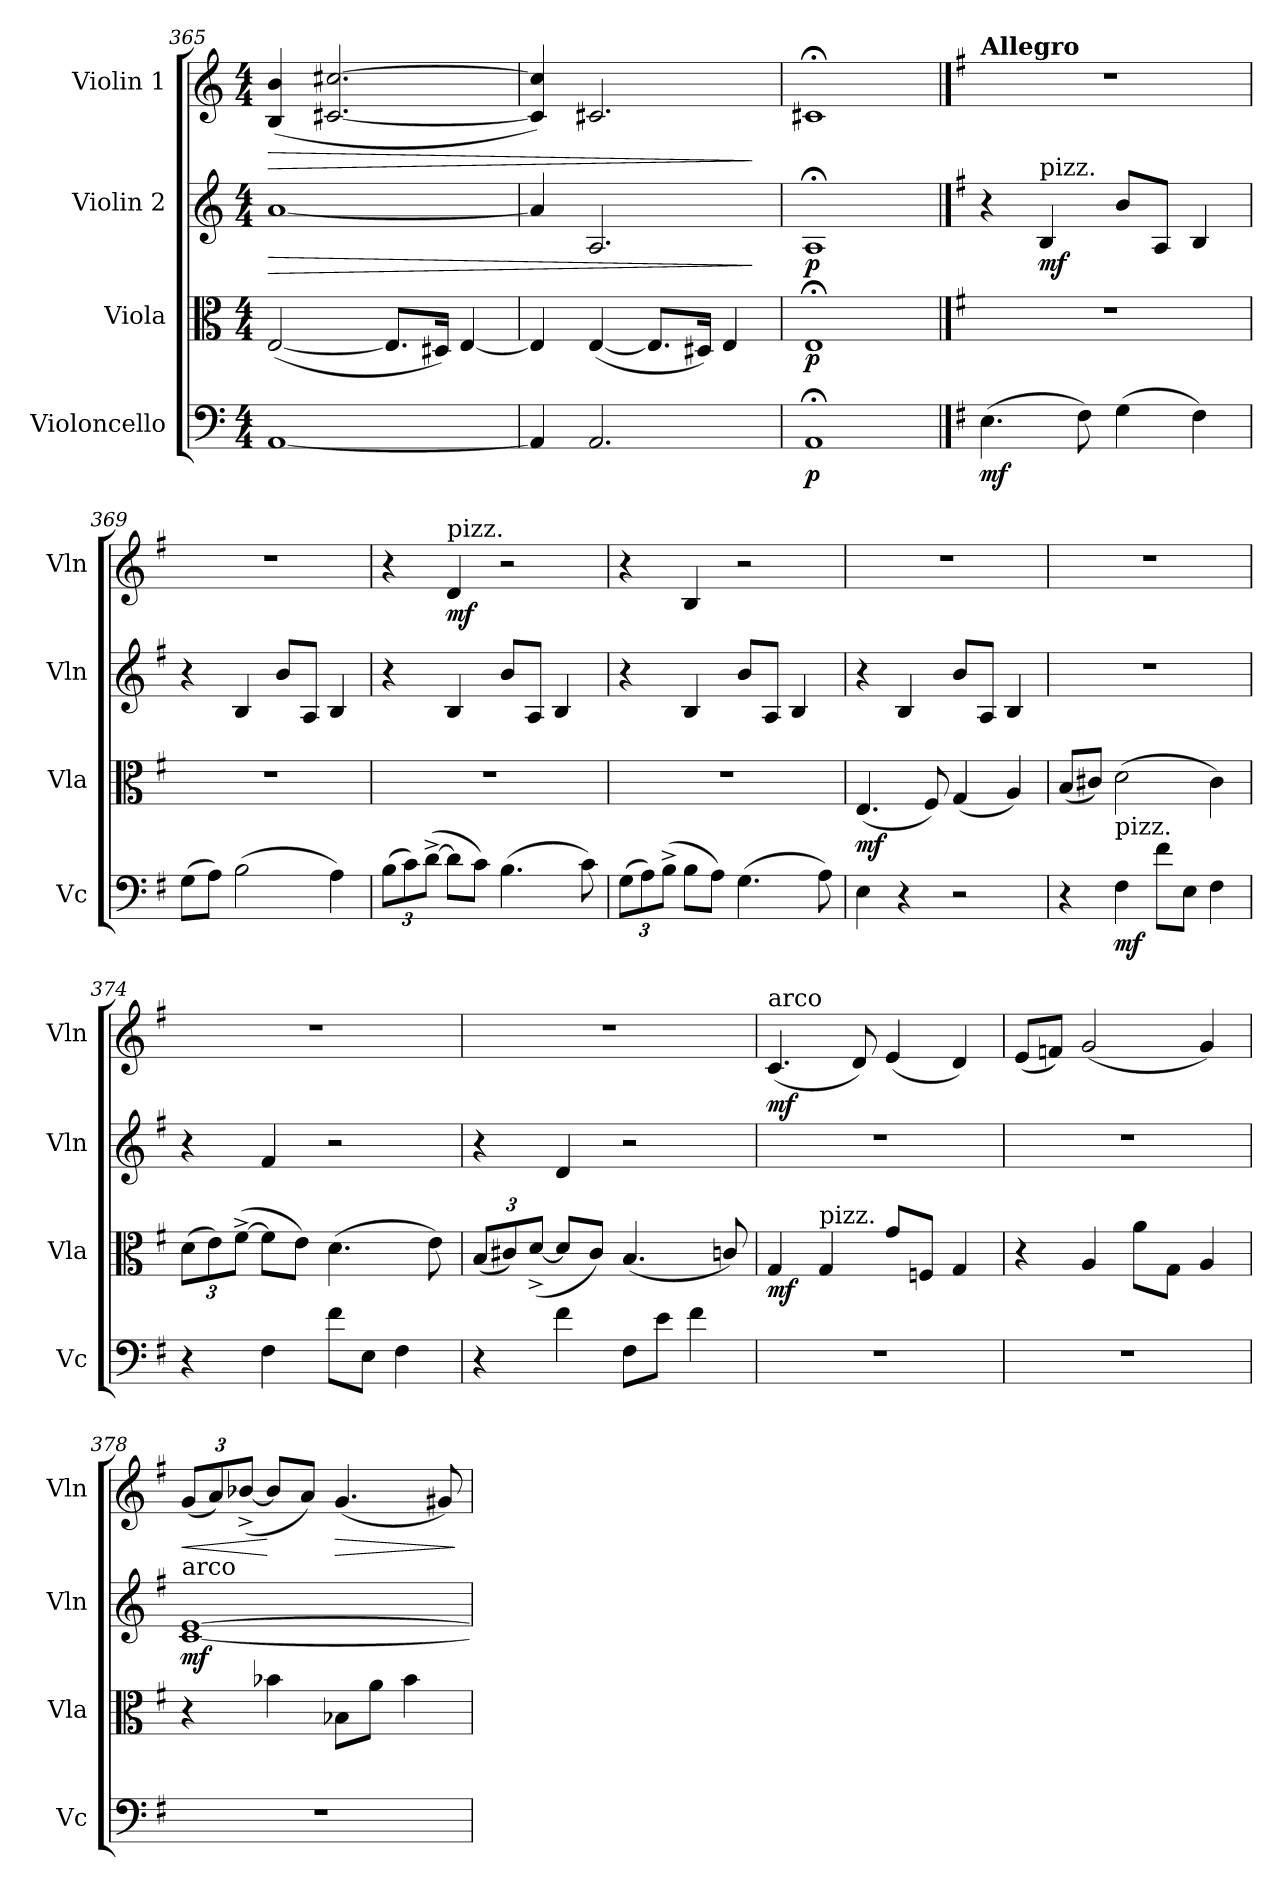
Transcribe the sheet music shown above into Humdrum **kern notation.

**kern	**dynam	**kern	**dynam	**kern	**dynam	**kern	**dynam
*part4	*part4	*part3	*part3	*part2	*part2	*part1	*part1
*staff4	*staff4	*staff3	*staff3	*staff2	*staff2	*staff1	*staff1
*I"Violoncello	*	*I"Viola	*	*I"Violin 2	*	*I"Violin 1	*
*I'Vc	*	*I'Vla	*	*I'Vln	*	*I'Vln	*
*clefF4	*	*clefC3	*	*clefG2	*	*clefG2	*
*k[]	*	*k[]	*	*k[]	*	*k[]	*
*M4/4	*	*M4/4	*	*M4/4	*	*M4/4	*
=365	=365	=365	=365	=365	=365	=365	=365
!	!	!	!	!	!LO:HP:b	!	!LO:HP:b
[1AA	.	(<[2E/	.	[1a	>	(<4B/ 4b/	>
.	.	.	.	.	.	[2.c#X/ [2.cc#X/	.
.	.	8.E/L]	.	.	.	.	.
.	.	16D#X/Jk)	.	.	.	.	.
.	.	[4E/	.	.	.	.	.
=366	=366	=366	=366	=366	=366	=366	=366
4AA/]	.	4E/]	.	4a/]	.	4c#/] 4cc#/])	.
2.AA/	.	(<[4E/	.	2.A/	.	2.c#X/	.
.	.	8.E/L]	.	.	.	.	.
.	.	16D#X/Jk)	.	.	.	.	.
.	.	4E/	.	.	.	.	.
.	.	.	.	.	]	.	]
=367	=367	=367	=367	=367	=367	=367	=367
!	!LO:DY:b	!	!LO:DY:b	!	!LO:DY:b	!	!LO:DY:b
1AA;<	p	1E;<	p	1A;<	p	1c#X;<	other-dynamics
!!LO:PB:g=z
==368	==368	==368	==368	==368	==368	==368	==368
*k[f#]	*	*k[f#]	*	*k[f#]	*	*k[f#]	*
!	!	!	!	!	!	!LO:TX:a:B:t=Allegro	!
!	!LO:DY:b	!	!	!	!	!	!
(>4.E\	mf	1r	.	4r	.	1r	.
!	!	!	!	!LO:TX:a:t=pizz.	!	!	!
!	!	!	!	!	!LO:DY:b	!	!
.	.	.	.	4B/	mf	.	.
8F#\)	.	.	.	.	.	.	.
(>4G\	.	.	.	8b/L	.	.	.
.	.	.	.	8A/J	.	.	.
4F#\)	.	.	.	4B/	.	.	.
=369	=369	=369	=369	=369	=369	=369	=369
(>8G\L	.	1r	.	4r	.	1r	.
8A\J)	.	.	.	.	.	.	.
(>2B\	.	.	.	4B/	.	.	.
.	.	.	.	8b/L	.	.	.
.	.	.	.	8A/J	.	.	.
4A\)	.	.	.	4B/	.	.	.
=370	=370	=370	=370	=370	=370	=370	=370
*Xbrackettup	*	*	*	*	*	*	*
(>12B\L	.	1r	.	4r	.	4r	.
12c\)	.	.	.	.	.	.	.
(>[12d^\J	.	.	.	.	.	.	.
!	!	!	!	!	!	!LO:TX:a:t=pizz.	!
!	!	!	!	!	!	!	!LO:DY:b
8d\L]	.	.	.	4B/	.	4d/	mf
8c\J)	.	.	.	.	.	.	.
(>4.B\	.	.	.	8b/L	.	2r	.
.	.	.	.	8A/J	.	.	.
.	.	.	.	4B/	.	.	.
8c\)	.	.	.	.	.	.	.
=371	=371	=371	=371	=371	=371	=371	=371
(>12G\L	.	1r	.	4r	.	4r	.
12A\)	.	.	.	.	.	.	.
(>12B^\J	.	.	.	.	.	.	.
8B\L	.	.	.	4B/	.	4B/	.
8A\J)	.	.	.	.	.	.	.
(>4.G\	.	.	.	8b/L	.	2r	.
.	.	.	.	8A/J	.	.	.
.	.	.	.	4B/	.	.	.
8A\)	.	.	.	.	.	.	.
!!LO:LB:g=z
=372	=372	=372	=372	=372	=372	=372	=372
!	!	!	!LO:DY:b	!	!	!	!
4E\	.	(<4.E/	mf	4r	.	1r	.
4r	.	.	.	4B/	.	.	.
.	.	8F#/)	.	.	.	.	.
2r	.	(<4G/	.	8b/L	.	.	.
.	.	.	.	8A/J	.	.	.
.	.	4A/)	.	4B/	.	.	.
=373	=373	=373	=373	=373	=373	=373	=373
4r	.	(<8B/L	.	1r	.	1r	.
.	.	8c#X/J)	.	.	.	.	.
!LO:TX:a:t=pizz.	!	!	!	!	!	!	!
!	!LO:DY:b	!	!	!	!	!	!
4F#\	mf	(>2d\	.	.	.	.	.
8f#\L	.	.	.	.	.	.	.
8E\J	.	.	.	.	.	.	.
4F#\	.	4c#\)	.	.	.	.	.
=374	=374	=374	=374	=374	=374	=374	=374
*	*	*Xbrackettup	*	*	*	*	*
4r	.	(>12d\L	.	4r	.	1r	.
.	.	12e\)	.	.	.	.	.
.	.	(>[12f#^\J	.	.	.	.	.
4F#\	.	8f#\L]	.	4f#/	.	.	.
.	.	8e\J)	.	.	.	.	.
8f#\L	.	(>4.d\	.	2r	.	.	.
8E\J	.	.	.	.	.	.	.
4F#\	.	.	.	.	.	.	.
.	.	8e\)	.	.	.	.	.
=375	=375	=375	=375	=375	=375	=375	=375
4r	.	(<12B/L	.	4r	.	1r	.
.	.	12c#X/)	.	.	.	.	.
.	.	(<[12d^/J	.	.	.	.	.
4f#\	.	8d/L]	.	4d/	.	.	.
.	.	8c#/J)	.	.	.	.	.
8F#\L	.	(<4.B/	.	2r	.	.	.
8e\J	.	.	.	.	.	.	.
4f#\	.	.	.	.	.	.	.
.	.	8cn/)	.	.	.	.	.
!!LO:LB:g=z
=376	=376	=376	=376	=376	=376	=376	=376
!	!	!	!	!	!	!LO:TX:a:t=arco	!
!	!	!	!LO:DY:b	!	!	!	!LO:DY:b
1r	.	4G/	mf	1r	.	(<4.c/	mf
!	!	!LO:TX:a:t=pizz.	!	!	!	!	!
.	.	4G/	.	.	.	.	.
.	.	.	.	.	.	8d/)	.
.	.	8g/L	.	.	.	(<4e/	.
.	.	8Fn/J	.	.	.	.	.
.	.	4G/	.	.	.	4d/)	.
=377	=377	=377	=377	=377	=377	=377	=377
1r	.	4r	.	1r	.	(<8e/L	.
.	.	.	.	.	.	8fn/J)	.
.	.	4A/	.	.	.	(<2g/	.
.	.	8a\L	.	.	.	.	.
.	.	8G\J	.	.	.	.	.
.	.	4A/	.	.	.	4g/)	.
=378	=378	=378	=378	=378	=378	=378	=378
*	*	*	*	*	*	*Xbrackettup	*
!	!	!	!	!LO:TX:a:t=arco	!	!	!
!	!	!	!	!	!LO:DY:b	!	!LO:HP:b
1r	.	4r	.	[1c [1e	mf	(<12g/L	<
.	.	.	.	.	.	12a/)	.
.	.	.	.	.	.	(<[12b-X^/J	.
.	.	4b-X\	.	.	.	8b-/L]	[
.	.	.	.	.	.	8a/J)	.
!	!	!	!	!	!	!	!LO:HP:b
.	.	8B-X\L	.	.	.	(<4.g/	>
.	.	8a\J	.	.	.	.	.
.	.	4b-\	.	.	.	.	.
.	.	.	.	.	.	8g#X/)	.
.	.	.	.	.	.	.	]
=	=	=	=	=	=	=	=
*-	*-	*-	*-	*-	*-	*-	*-
